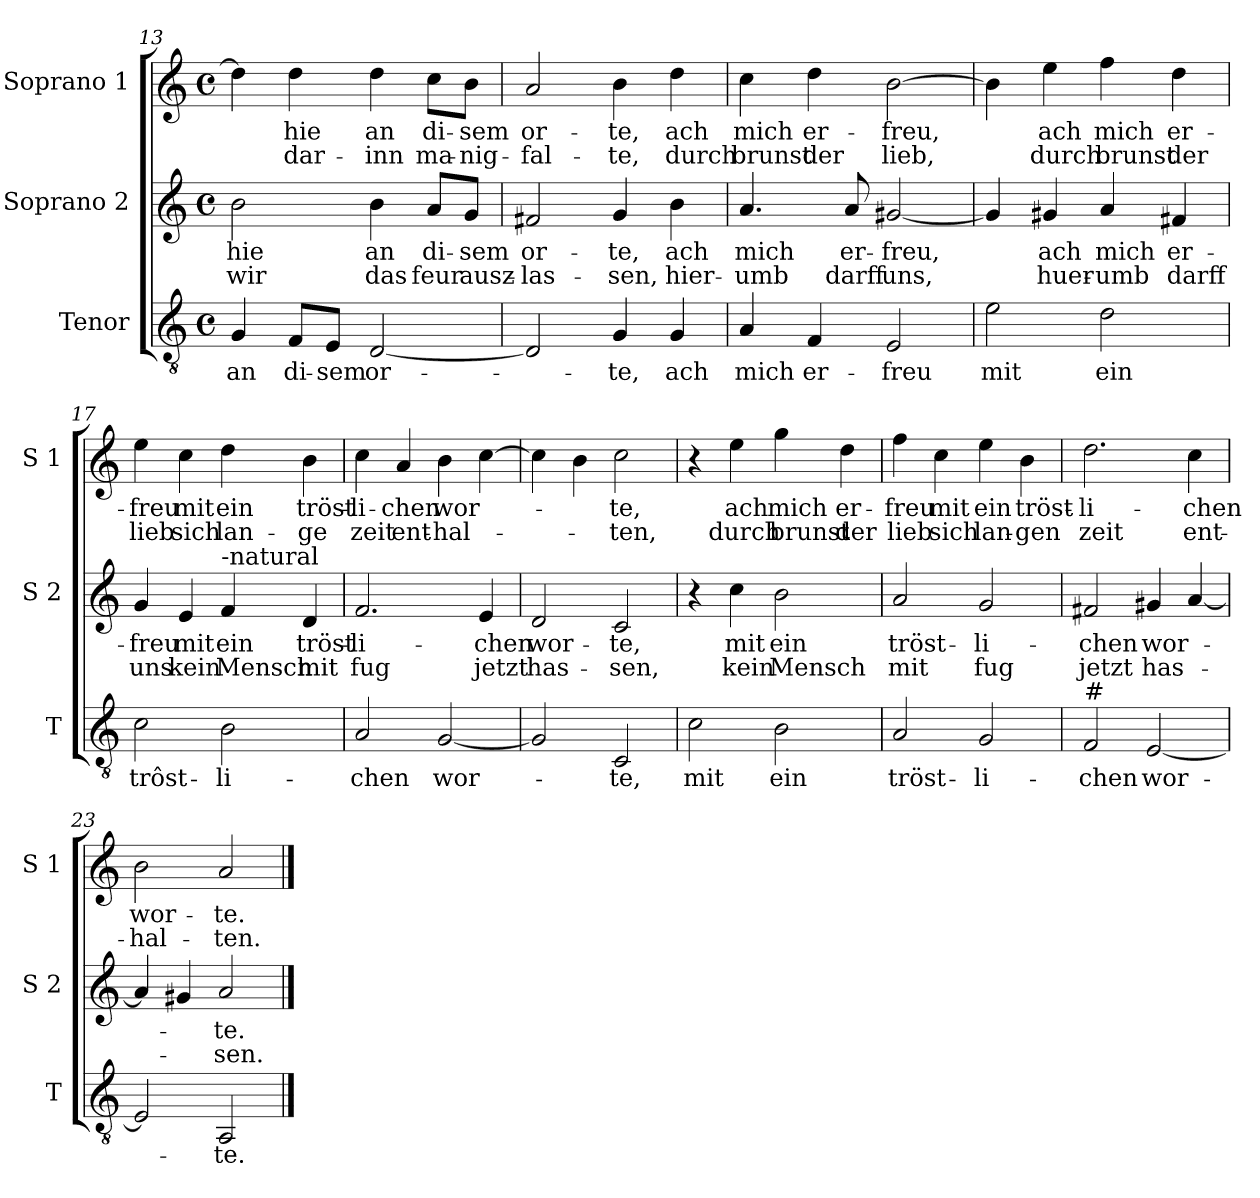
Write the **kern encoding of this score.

**kern	**text	**kern	**text	**text	**kern	**text	**text
*part3	*part3	*part2	*part2	*part2	*part1	*part1	*part1
*staff3	*staff3	*staff2	*staff2	*staff2	*staff1	*staff1	*staff1
*I"Tenor	*	*I"Soprano 2	*	*	*I"Soprano 1	*	*
*I'T	*	*I'S 2	*	*	*I'S 1	*	*
!!LO:PB:g=z
*clefGv2	*	*clefG2	*	*	*clefG2	*	*
*k[]	*	*k[]	*	*	*k[]	*	*
*C:	*	*C:	*	*	*C:	*	*
*M4/4	*	*M4/4	*	*	*M4/4	*	*
*met(c)	*	*met(c)	*	*	*met(c)	*	*
=13	=13	=13	=13	=13	=13	=13	=13
!	!LO:LY:b	!	!LO:LY:b	!LO:LY:b	!	!	!
4G/	an	2b\	-hie	wir	4dd\]	.	.
!	!LO:LY:b	!	!	!	!	!LO:LY:b	!LO:LY:b
8F/L	di-	.	.	.	4dd\	-hie	dar-
!	!LO:LY:b	!	!	!	!	!	!
8E/J	-sem	.	.	.	.	.	.
!	!LO:LY:b	!	!LO:LY:b	!LO:LY:b	!	!LO:LY:b	!LO:LY:b
[2D/	or-	4b\	an	das	4dd\	an	-inn
!	!	!	!LO:LY:b	!LO:LY:b	!	!LO:LY:b	!LO:LY:b
.	.	8a/L	di-	feur	8cc\L	di-	ma-
!	!	!	!LO:LY:b	!LO:LY:b	!	!LO:LY:b	!LO:LY:b
.	.	8g/J	-sem	ausz-	8b\J	-sem	-nig-
=14	=14	=14	=14	=14	=14	=14	=14
!	!	!	!LO:LY:b	!LO:LY:b	!	!LO:LY:b	!LO:LY:b
2D/]	.	2f#X/	or-	-las-	2a/	or-	-fal-
!	!LO:LY:b	!	!LO:LY:b	!LO:LY:b	!	!LO:LY:b	!LO:LY:b
4G/	-te,	4g/	-te,	-sen,	4b\	-te,	-te,
!	!LO:LY:b	!	!LO:LY:b	!LO:LY:b	!	!LO:LY:b	!LO:LY:b
4G/	ach	4b\	ach	hier-	4dd\	ach	durch
=15	=15	=15	=15	=15	=15	=15	=15
!	!LO:LY:b	!	!LO:LY:b	!LO:LY:b	!	!LO:LY:b	!LO:LY:b
4A/	mich	4.a/	mich	-umb	4cc\	mich	brunst
!	!LO:LY:b	!	!	!	!	!LO:LY:b	!LO:LY:b
4F/	er-	.	.	.	4dd\	er-	der
!	!	!	!LO:LY:b	!LO:LY:b	!	!	!
.	.	8a/	er-	darff	.	.	.
!	!LO:LY:b	!	!LO:LY:b	!LO:LY:b	!	!LO:LY:b	!LO:LY:b
2E/	-freu	[2g#X/	-freu,	uns,	[2b\	-freu,	lieb,
=16	=16	=16	=16	=16	=16	=16	=16
!	!LO:LY:b	!	!	!	!	!	!
2e\	mit	4g#/]	.	.	4b\]	.	.
!	!	!	!LO:LY:b	!LO:LY:b	!	!LO:LY:b	!LO:LY:b
.	.	4g#X/	ach	huer-	4ee\	ach	durch
!	!LO:LY:b	!	!LO:LY:b	!LO:LY:b	!	!LO:LY:b	!LO:LY:b
2d\	ein	4a/	mich	-umb	4ff\	mich	brunst
!	!	!	!LO:LY:b	!LO:LY:b	!	!LO:LY:b	!LO:LY:b
.	.	4f#X/	er-	darff	4dd\	er-	der
!!LO:LB:g=z
=17	=17	=17	=17	=17	=17	=17	=17
!	!LO:LY:b	!	!LO:LY:b	!LO:LY:b	!	!LO:LY:b	!LO:LY:b
2c\	trôst-	4g/	-freu	uns	4ee\	-freu	lieb
!	!	!	!LO:LY:b	!LO:LY:b	!	!LO:LY:b	!LO:LY:b
.	.	4e/	mit	kein	4cc\	mit	sich
!	!	!LO:TX:a:t=-natural	!	!	!	!	!
!	!LO:LY:b	!	!LO:LY:b	!LO:LY:b	!	!LO:LY:b	!LO:LY:b
2B\	-li-	4f/	ein	Mensch	4dd\	ein	lan-
!	!	!	!LO:LY:b	!LO:LY:b	!	!LO:LY:b	!LO:LY:b
.	.	4d/	tröst-	mit	4b\	tröst-	-ge
=18	=18	=18	=18	=18	=18	=18	=18
!	!LO:LY:b	!	!LO:LY:b	!LO:LY:b	!	!LO:LY:b	!LO:LY:b
2A/	-chen	2.f/	-li-	fug	4cc\	-li-	zeit
!	!	!	!	!	!	!LO:LY:b	!LO:LY:b
.	.	.	.	.	4a/	-chen	ent-
!	!LO:LY:b	!	!	!	!	!LO:LY:b	!LO:LY:b
[2G/	wor-	.	.	.	4b\	wor-	-hal-
!	!	!	!LO:LY:b	!LO:LY:b	!	!	!
.	.	4e/	-chen	jetzt	[4cc\	.	.
=19	=19	=19	=19	=19	=19	=19	=19
!	!	!	!LO:LY:b	!LO:LY:b	!	!	!
2G/]	.	2d/	wor-	has-	4cc\]	.	.
.	.	.	.	.	4b\	.	.
!	!LO:LY:b	!	!LO:LY:b	!LO:LY:b	!	!LO:LY:b	!LO:LY:b
2C/	-te,	2c/	-te,	-sen,	2cc\	-te,	-ten,
=20	=20	=20	=20	=20	=20	=20	=20
!	!LO:LY:b	!	!	!	!	!	!
2c\	mit	4r	.	.	4r	.	.
!	!	!	!LO:LY:b	!LO:LY:b	!	!LO:LY:b	!LO:LY:b
.	.	4cc\	mit	kein	4ee\	ach	durch
!	!LO:LY:b	!	!LO:LY:b	!LO:LY:b	!	!LO:LY:b	!LO:LY:b
2B\	ein	2b\	ein	Mensch	4gg\	mich	brunst
!	!	!	!	!	!	!LO:LY:b	!LO:LY:b
.	.	.	.	.	4dd\	er-	der
!!LO:LB:g=z
=21	=21	=21	=21	=21	=21	=21	=21
!	!LO:LY:b	!	!LO:LY:b	!LO:LY:b	!	!LO:LY:b	!LO:LY:b
2A/	tröst-	2a/	tröst-	mit	4ff\	-freu	lieb
!	!	!	!	!	!	!LO:LY:b	!LO:LY:b
.	.	.	.	.	4cc\	mit	sich
!	!LO:LY:b	!	!LO:LY:b	!LO:LY:b	!	!LO:LY:b	!LO:LY:b
2G/	-li-	2g/	-li-	fug	4ee\	ein	lan-
!	!	!	!	!	!	!LO:LY:b	!LO:LY:b
.	.	.	.	.	4b\	tröst-	-gen
=22	=22	=22	=22	=22	=22	=22	=22
!LO:TX:a:t=#	!	!	!	!	!	!	!
!	!LO:LY:b	!	!LO:LY:b	!LO:LY:b	!	!LO:LY:b	!LO:LY:b
2F/	-chen	2f#X/	-chen	jetzt	2.dd\	-li-	zeit
!	!LO:LY:b	!	!LO:LY:b	!LO:LY:b	!	!	!
[2E/	wor-	4g#X/	wor-	has-	.	.	.
!	!	!	!	!	!	!LO:LY:b	!LO:LY:b
.	.	[4a/	.	.	4cc\	-chen	ent-
=23	=23	=23	=23	=23	=23	=23	=23
!	!	!	!	!	!	!LO:LY:b	!LO:LY:b
2E/]	.	4a/]	.	.	2b\	wor-	-hal-
.	.	4g#X/	.	.	.	.	.
!	!LO:LY:b	!	!LO:LY:b	!LO:LY:b	!	!LO:LY:b	!LO:LY:b
2AA/	-te.	2a/	-te.	-sen.	2a/	-te.	-ten.
==	==	==	==	==	==	==	==
*-	*-	*-	*-	*-	*-	*-	*-
